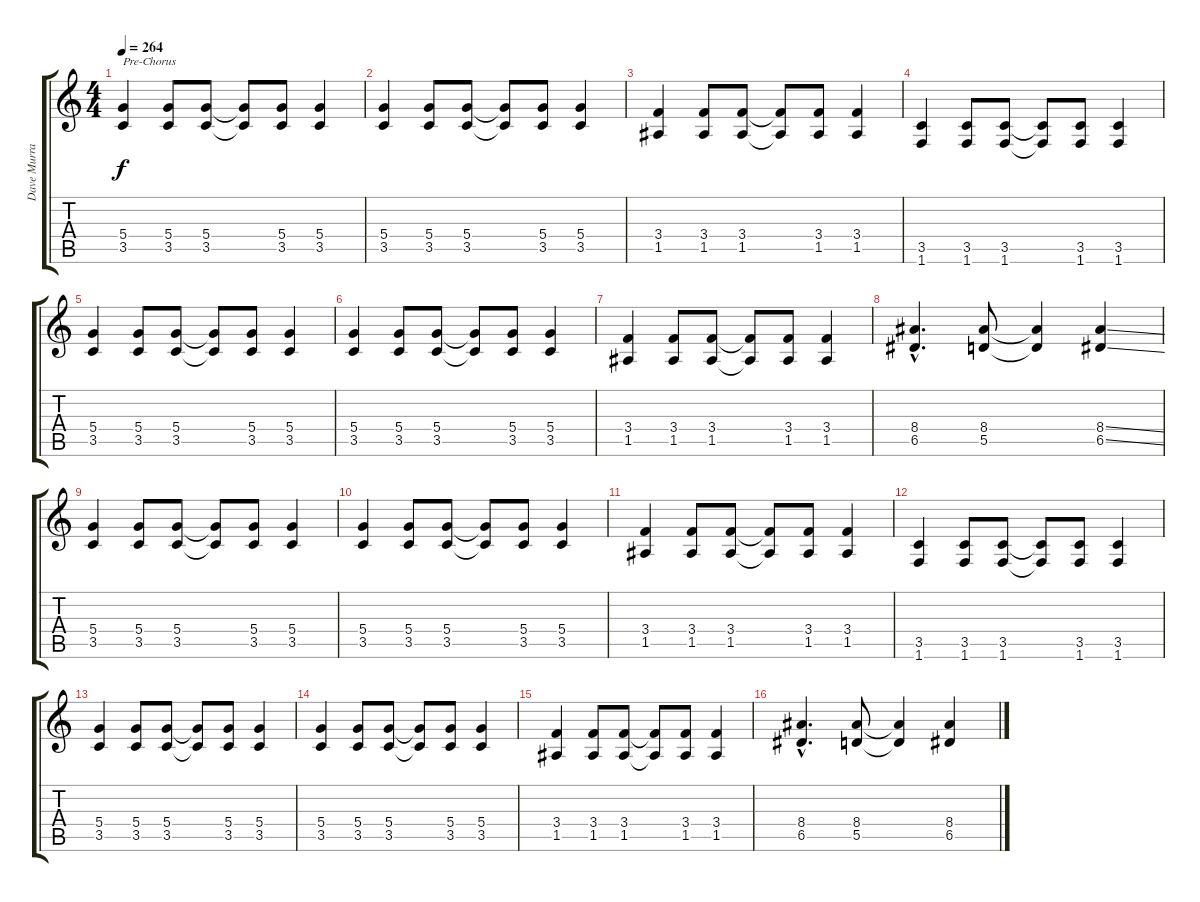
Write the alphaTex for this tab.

\track ("Dave Murray" "Dave Murra") {instrument distortionguitar}
\staff {score tabs}
\tuning (E4 B3 G3 D3 A2 E2) {hide}
\ts (4 4)
\tempo 264
\clef g2
\ks c
(5.4 3.5).4{txt "Pre-Chorus" dy f} (5.4 3.5).8 (5.4 3.5).8 (5.4{t} 3.5{t}).8 (5.4 3.5).8 (5.4 3.5).4 |
(5.4 3.5).4 (5.4 3.5).8 (5.4 3.5).8 (5.4{t} 3.5{t}).8 (5.4 3.5).8 (5.4 3.5).4 |
(3.4 1.5).4 (3.4 1.5).8 (3.4 1.5).8 (3.4{t} 1.5{t}).8 (3.4 1.5).8 (3.4 1.5).4 |
(3.5 1.6).4 (3.5 1.6).8 (3.5 1.6).8 (3.5{t} 1.6{t}).8 (3.5 1.6).8 (3.5 1.6).4 |
(5.4 3.5).4 (5.4 3.5).8 (5.4 3.5).8 (5.4{t} 3.5{t}).8 (5.4 3.5).8 (5.4 3.5).4 |
(5.4 3.5).4 (5.4 3.5).8 (5.4 3.5).8 (5.4{t} 3.5{t}).8 (5.4 3.5).8 (5.4 3.5).4 |
(3.4 1.5).4 (3.4 1.5).8 (3.4 1.5).8 (3.4{t} 1.5{t}).8 (3.4 1.5).8 (3.4 1.5).4 |
(8.4{hac} 6.5{hac}).4{d} (8.4 5.5).8 (8.4{t} 5.5{t}).4 (8.4{ss} 6.5{ss}).4 |
(5.4 3.5).4 (5.4 3.5).8 (5.4 3.5).8 (5.4{t} 3.5{t}).8 (5.4 3.5).8 (5.4 3.5).4 |
(5.4 3.5).4 (5.4 3.5).8 (5.4 3.5).8 (5.4{t} 3.5{t}).8 (5.4 3.5).8 (5.4 3.5).4 |
(3.4 1.5).4 (3.4 1.5).8 (3.4 1.5).8 (3.4{t} 1.5{t}).8 (3.4 1.5).8 (3.4 1.5).4 |
(3.5 1.6).4 (3.5 1.6).8 (3.5 1.6).8 (3.5{t} 1.6{t}).8 (3.5 1.6).8 (3.5 1.6).4 |
(5.4 3.5).4 (5.4 3.5).8 (5.4 3.5).8 (5.4{t} 3.5{t}).8 (5.4 3.5).8 (5.4 3.5).4 |
(5.4 3.5).4 (5.4 3.5).8 (5.4 3.5).8 (5.4{t} 3.5{t}).8 (5.4 3.5).8 (5.4 3.5).4 |
(3.4 1.5).4 (3.4 1.5).8 (3.4 1.5).8 (3.4{t} 1.5{t}).8 (3.4 1.5).8 (3.4 1.5).4 |
(8.4{hac} 6.5{hac}).4{d} (8.4 5.5).8 (8.4{t} 5.5{t}).4 (8.4{ss} 6.5).4
